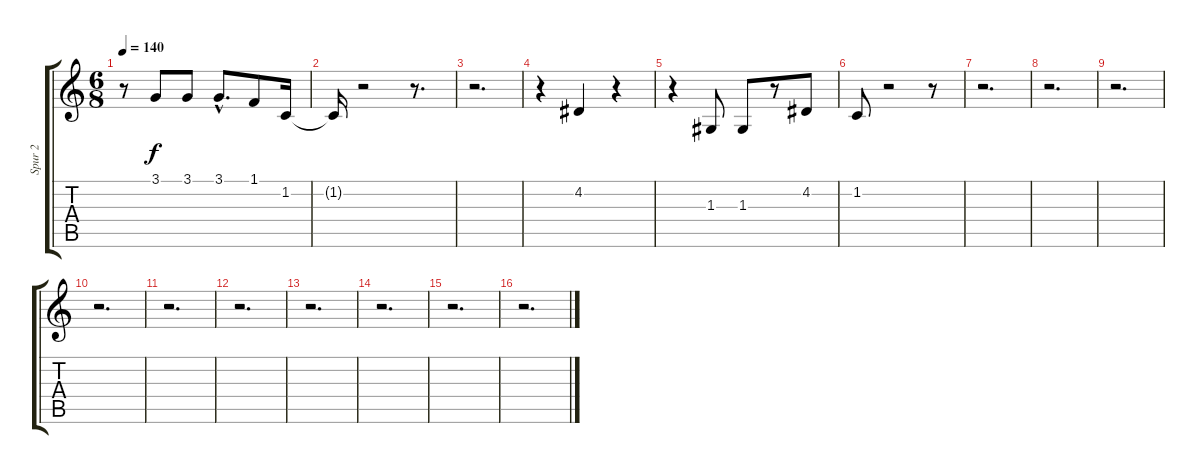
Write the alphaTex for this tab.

\track ("Spur 2" "Spur 2") {instrument pad3polysynth}
\staff {score tabs}
\tuning (E4 B3 G3 D3 A2 E2) {hide}
\ts (6 8)
\tempo 140
\clef g2
\ks c
r.8{dy f} 3.1.8 3.1.8 3.1{hac}.8{d} 1.1.8 1.2.16 |
1.2{t}.16 r.2 r.8{d} |
r.2{d} |
r.4 4.2.4 r.4 |
r.4 1.3.8 1.3.8 r.8 4.2.8 |
1.2.8 r.2 r.8 |
r.2{d} |
r.2{d} |
r.2{d} |
r.2{d} |
r.2{d} |
r.2{d} |
r.2{d} |
r.2{d} |
r.2{d} |
r.2{d}
